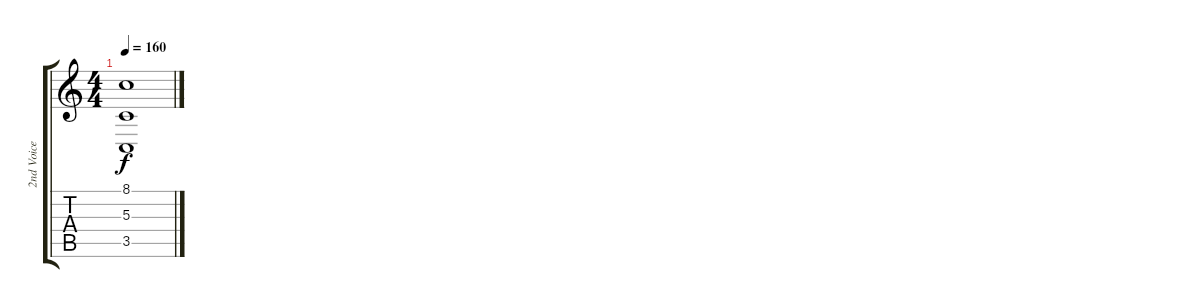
\track ("2nd Voice" "2nd Voice") {instrument voiceoohs}
\staff {score tabs}
\tuning (E4 B3 G3 D3 A2 E2) {hide}
\ts (4 4)
\tempo 160
\clef g2
\ks c
(8.1 5.3 3.5).1{dy f}
